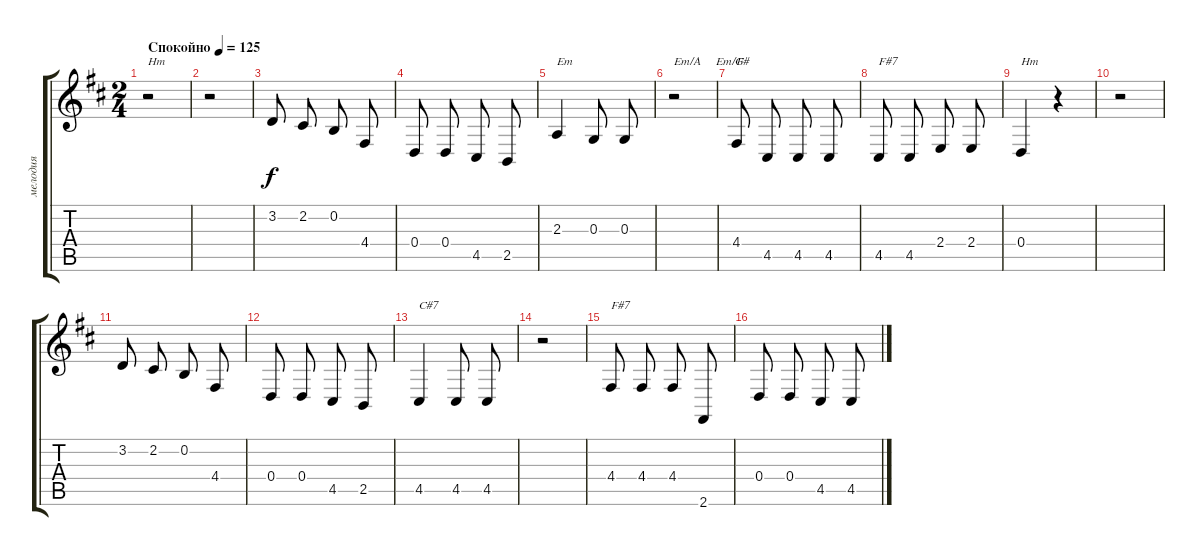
\track ("мелодия" "мелодия") {instrument accordion}
\staff {score tabs}
\tuning (E4 B3 G3 D3 A2 E2) {hide}
\ts (2 4)
\tempo (125 "Спокойно")
\clef g2
\ks bminor
r.2{txt "Hm" dy f instrument accordion} |
r.2 |
3.2.8{beam split} 2.2.8 0.2.8{beam split} 4.4.8 |
0.4.8{beam split} 0.4.8 4.5.8{beam split} 2.5.8 |
2.3.4{txt "Em"} 0.3.8{beam split} 0.3.8 |
r.2{txt "Em/A     Em/G"} |
4.4.8{txt "F#" beam split} 4.5.8 4.5.8{beam split} 4.5.8 |
4.5.8{txt "F#7" beam split} 4.5.8 2.4.8{beam split} 2.4.8 |
0.4.4{txt "Hm"} r.4 |
r.2 |
3.2.8{beam split} 2.2.8 0.2.8{beam split} 4.4.8 |
0.4.8{beam split} 0.4.8 4.5.8{beam split} 2.5.8 |
4.5.4{txt "C#7"} 4.5.8{beam split} 4.5.8 |
r.2 |
4.4.8{txt "F#7" beam split} 4.4.8 4.4.8{beam split} 2.6.8 |
0.4.8{beam split} 0.4.8 4.5.8{beam split} 4.5.8
